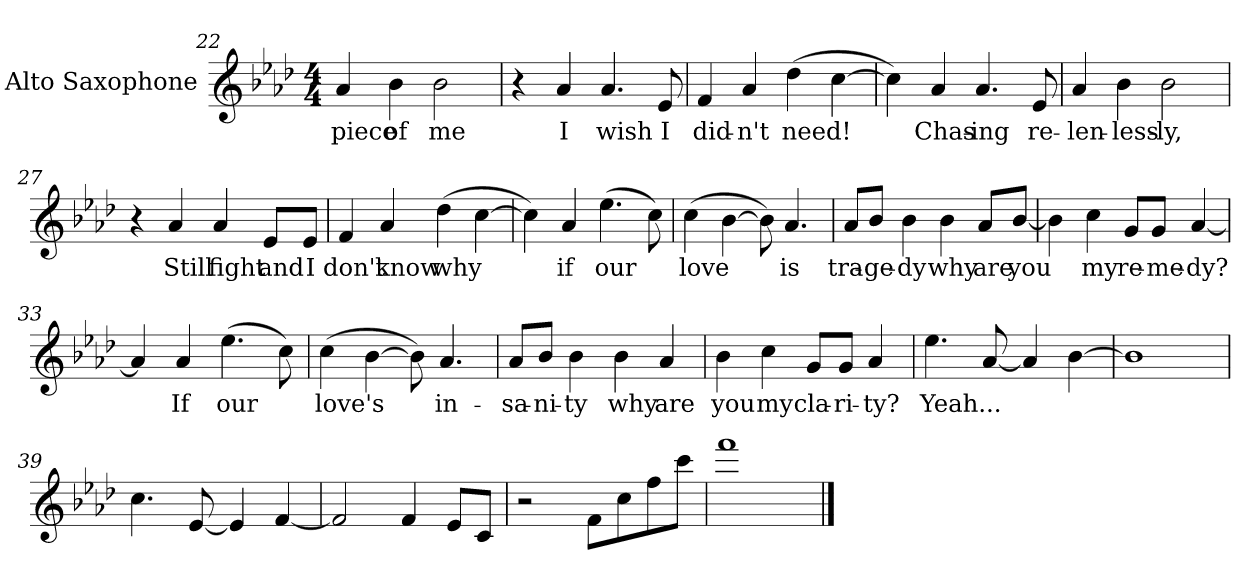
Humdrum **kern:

**kern	**text
*part1	*part1
*staff1	*staff1
*I"Alto Saxophone	*
*I'Alto Sax.	*
*clefG2	*
*k[b-e-a-d-]	*
*f:	*
*M4/4	*
=22	=22
!	!LO:LY:b
4a-	piece
!	!LO:LY:b
4b-	of
!	!LO:LY:b
2b-	me
=23	=23
4r	.
!	!LO:LY:b
4a-	I
!	!LO:LY:b
4.a-	wish
!	!LO:LY:b
8e-	I
=24	=24
!	!LO:LY:b
4f	did-
!	!LO:LY:b
4a-	-n't
!	!LO:LY:b
(4dd-	need!
[4cc	.
!!LO:LB:g=z
=25	=25
4cc])	.
!	!LO:LY:b
4a-	Chas-
!	!LO:LY:b
4.a-	-ing
!	!LO:LY:b
8e-	re-
=26	=26
!	!LO:LY:b
4a-	-len-
!	!LO:LY:b
4b-	-less-
!	!LO:LY:b
2b-	-ly,
=27	=27
4r	.
!	!LO:LY:b
4a-	Still
!	!LO:LY:b
4a-	fight
!	!LO:LY:b
8e-L	and
!	!LO:LY:b
8e-J	I
=28	=28
!	!LO:LY:b
4f	don't
!	!LO:LY:b
4a-	know
!	!LO:LY:b
(4dd-	why
[4cc	.
!!LO:LB:g=z
=29	=29
4cc])	.
!	!LO:LY:b
4a-	if
!	!LO:LY:b
(4.ee-	our
8cc)	.
=30	=30
!	!LO:LY:b
(4cc	love
[4b-	.
8b-])	.
!	!LO:LY:b
4.a-	is
=31	=31
!	!LO:LY:b
8a-L	tra-
!	!LO:LY:b
8b-J	-ge-
!	!LO:LY:b
4b-	-dy
!	!LO:LY:b
4b-	why
!	!LO:LY:b
8a-L	are
!	!LO:LY:b
[8b-J	you
=32	=32
4b-]	.
!	!LO:LY:b
4cc	my
!	!LO:LY:b
8gL	re-
!	!LO:LY:b
8gJ	-me-
!	!LO:LY:b
[4a-	-dy?
!!LO:LB:g=z
=33	=33
4a-]	.
!	!LO:LY:b
4a-	If
!	!LO:LY:b
(4.ee-	our
8cc)	.
=34	=34
!	!LO:LY:b
(4cc	love's
[4b-	.
8b-])	.
!	!LO:LY:b
4.a-	in-
=35	=35
!	!LO:LY:b
8a-L	-sa-
!	!LO:LY:b
8b-J	-ni-
!	!LO:LY:b
4b-	-ty
!	!LO:LY:b
4b-	why
!	!LO:LY:b
4a-	are
=36	=36
!	!LO:LY:b
4b-	you
!	!LO:LY:b
4cc	my
!	!LO:LY:b
8gL	cla-
!	!LO:LY:b
8gJ	-ri-
!	!LO:LY:b
4a-	-ty?
!!LO:PB:g=z
=37	=37
!	!LO:LY:b
4.ee-	Yeah...
[8a-	.
4a-]	.
[4b-	.
=38	=38
1b-]	.
=39	=39
4.cc	.
[8e-	.
4e-]	.
[4f	.
=40	=40
2f]	.
4f	.
8e-L	.
8cJ	.
!!LO:LB:g=z
=41	=41
2r	.
8fL	.
8cc	.
8ff	.
8cccJ	.
=42	=42
1fff	.
==	==
*-	*-
